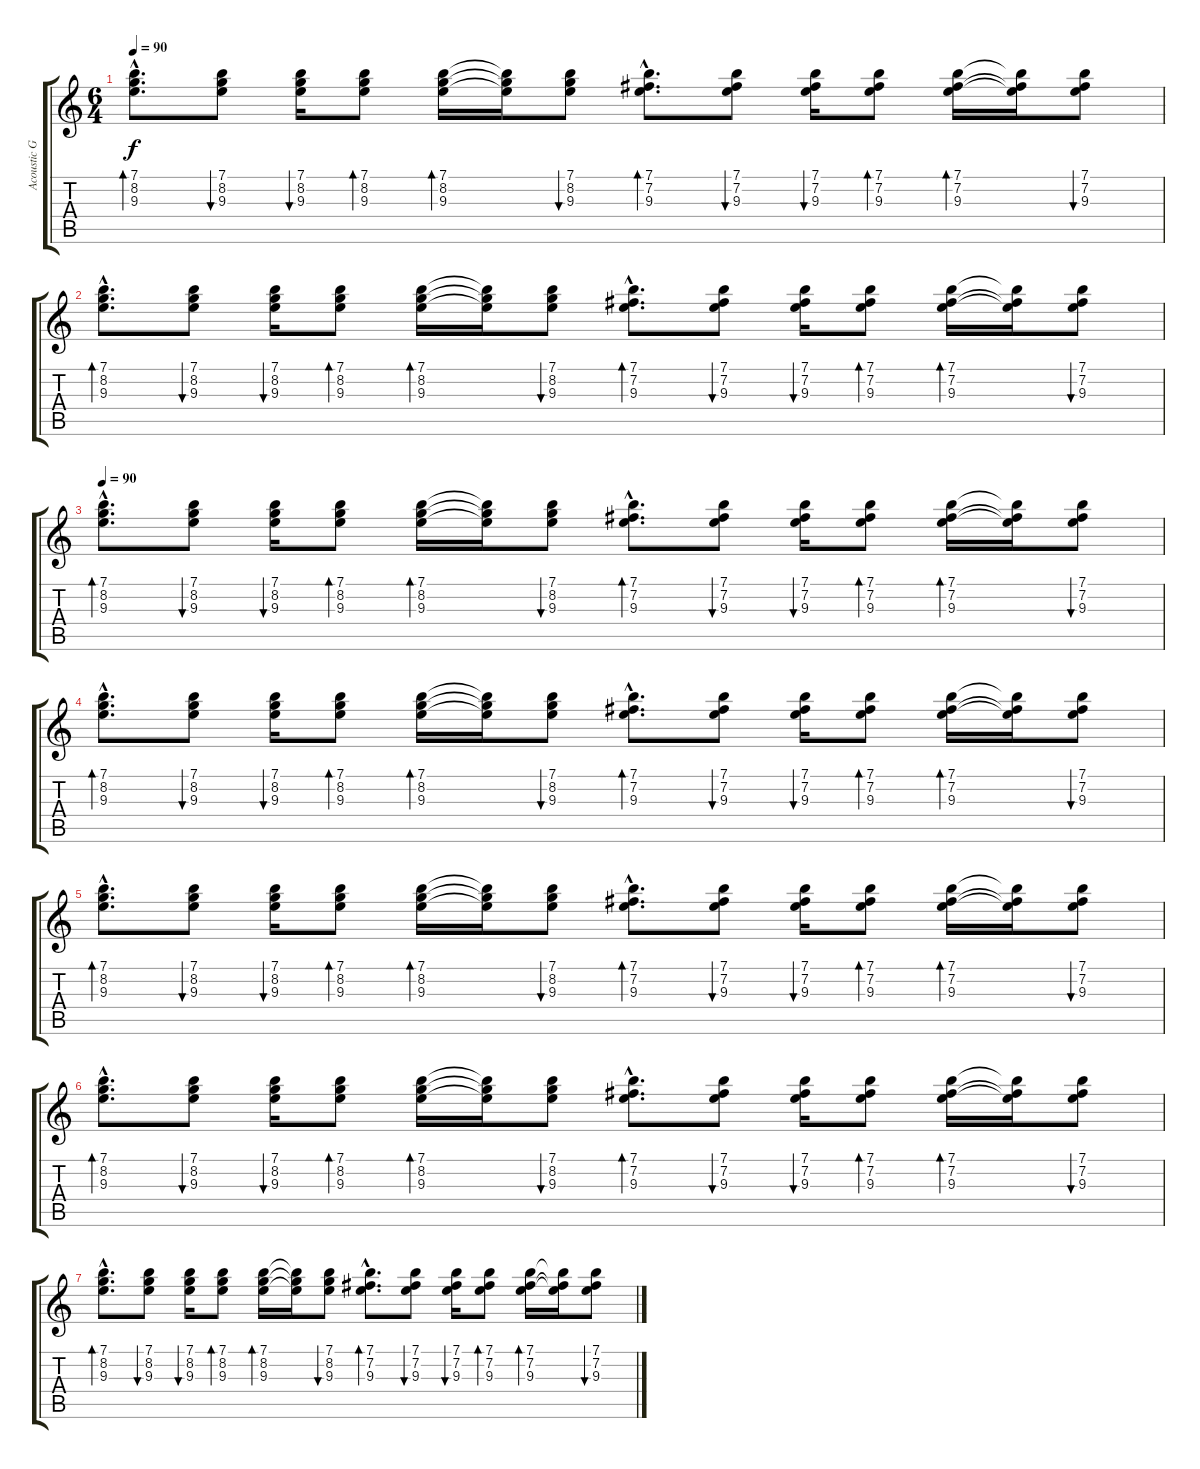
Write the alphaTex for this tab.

\track ("Acoustic Guitar" "Acoustic G") {instrument acousticguitarsteel}
\staff {score tabs}
\tuning (E4 B3 G3 D3 A2 E2) {hide}
\ts (6 4)
\tempo 90
\clef g2
\ks c
(7.1{hac} 8.2{hac} 9.3{hac}).8{d bd 60 dy f} (7.1 8.2 9.3).8{bu 60} (7.1 8.2 9.3).16{bu 60} (7.1 8.2 9.3).8{bd 60} (7.1 8.2 9.3).16{bd 60} (7.1{t} 8.2{t} 9.3{t}).16 (7.1 8.2 9.3).8{bu 60} (7.1{hac} 7.2{hac} 9.3{hac}).8{d bd 60} (7.1 7.2 9.3).8{bu 60} (7.1 7.2 9.3).16{bu 60} (7.1 7.2 9.3).8{bd 60} (7.1 7.2 9.3).16{bd 60} (7.1{t} 7.2{t} 9.3{t}).16 (7.1 7.2 9.3).8{bu 60} |
(7.1{hac} 8.2{hac} 9.3{hac}).8{d bd 60} (7.1 8.2 9.3).8{bu 60} (7.1 8.2 9.3).16{bu 60} (7.1 8.2 9.3).8{bd 60} (7.1 8.2 9.3).16{bd 60} (7.1{t} 8.2{t} 9.3{t}).16 (7.1 8.2 9.3).8{bu 60} (7.1{hac} 7.2{hac} 9.3{hac}).8{d bd 60} (7.1 7.2 9.3).8{bu 60} (7.1 7.2 9.3).16{bu 60} (7.1 7.2 9.3).8{bd 60} (7.1 7.2 9.3).16{bd 60} (7.1{t} 7.2{t} 9.3{t}).16 (7.1 7.2 9.3).8{bu 60} |
\tempo 90
(7.1{hac} 8.2{hac} 9.3{hac}).8{d bd 60} (7.1 8.2 9.3).8{bu 60} (7.1 8.2 9.3).16{bu 60} (7.1 8.2 9.3).8{bd 60} (7.1 8.2 9.3).16{bd 60} (7.1{t} 8.2{t} 9.3{t}).16 (7.1 8.2 9.3).8{bu 60} (7.1{hac} 7.2{hac} 9.3{hac}).8{d bd 60} (7.1 7.2 9.3).8{bu 60} (7.1 7.2 9.3).16{bu 60} (7.1 7.2 9.3).8{bd 60} (7.1 7.2 9.3).16{bd 60} (7.1{t} 7.2{t} 9.3{t}).16 (7.1 7.2 9.3).8{bu 60} |
(7.1{hac} 8.2{hac} 9.3{hac}).8{d bd 60 volume 9} (7.1 8.2 9.3).8{bu 60} (7.1 8.2 9.3).16{bu 60} (7.1 8.2 9.3).8{bd 60} (7.1 8.2 9.3).16{bd 60} (7.1{t} 8.2{t} 9.3{t}).16 (7.1 8.2 9.3).8{bu 60} (7.1{hac} 7.2{hac} 9.3{hac}).8{d bd 60} (7.1 7.2 9.3).8{bu 60} (7.1 7.2 9.3).16{bu 60} (7.1 7.2 9.3).8{bd 60} (7.1 7.2 9.3).16{bd 60} (7.1{t} 7.2{t} 9.3{t}).16 (7.1 7.2 9.3).8{bu 60} |
(7.1{hac} 8.2{hac} 9.3{hac}).8{d bd 60 volume 6} (7.1 8.2 9.3).8{bu 60} (7.1 8.2 9.3).16{bu 60} (7.1 8.2 9.3).8{bd 60} (7.1 8.2 9.3).16{bd 60} (7.1{t} 8.2{t} 9.3{t}).16 (7.1 8.2 9.3).8{bu 60} (7.1{hac} 7.2{hac} 9.3{hac}).8{d bd 60} (7.1 7.2 9.3).8{bu 60} (7.1 7.2 9.3).16{bu 60} (7.1 7.2 9.3).8{bd 60} (7.1 7.2 9.3).16{bd 60} (7.1{t} 7.2{t} 9.3{t}).16 (7.1 7.2 9.3).8{bu 60} |
(7.1{hac} 8.2{hac} 9.3{hac}).8{d bd 60 volume 2} (7.1 8.2 9.3).8{bu 60} (7.1 8.2 9.3).16{bu 60} (7.1 8.2 9.3).8{bd 60} (7.1 8.2 9.3).16{bd 60} (7.1{t} 8.2{t} 9.3{t}).16 (7.1 8.2 9.3).8{bu 60} (7.1{hac} 7.2{hac} 9.3{hac}).8{d bd 60} (7.1 7.2 9.3).8{bu 60} (7.1 7.2 9.3).16{bu 60} (7.1 7.2 9.3).8{bd 60} (7.1 7.2 9.3).16{bd 60} (7.1{t} 7.2{t} 9.3{t}).16 (7.1 7.2 9.3).8{bu 60} |
(7.1{hac} 8.2{hac} 9.3{hac}).8{d bd 60 volume 0} (7.1 8.2 9.3).8{bu 60} (7.1 8.2 9.3).16{bu 60} (7.1 8.2 9.3).8{bd 60} (7.1 8.2 9.3).16{bd 60} (7.1{t} 8.2{t} 9.3{t}).16 (7.1 8.2 9.3).8{bu 60} (7.1{hac} 7.2{hac} 9.3{hac}).8{d bd 60} (7.1 7.2 9.3).8{bu 60} (7.1 7.2 9.3).16{bu 60} (7.1 7.2 9.3).8{bd 60} (7.1 7.2 9.3).16{bd 60} (7.1{t} 7.2{t} 9.3{t}).16 (7.1 7.2 9.3).8{bu 60}
